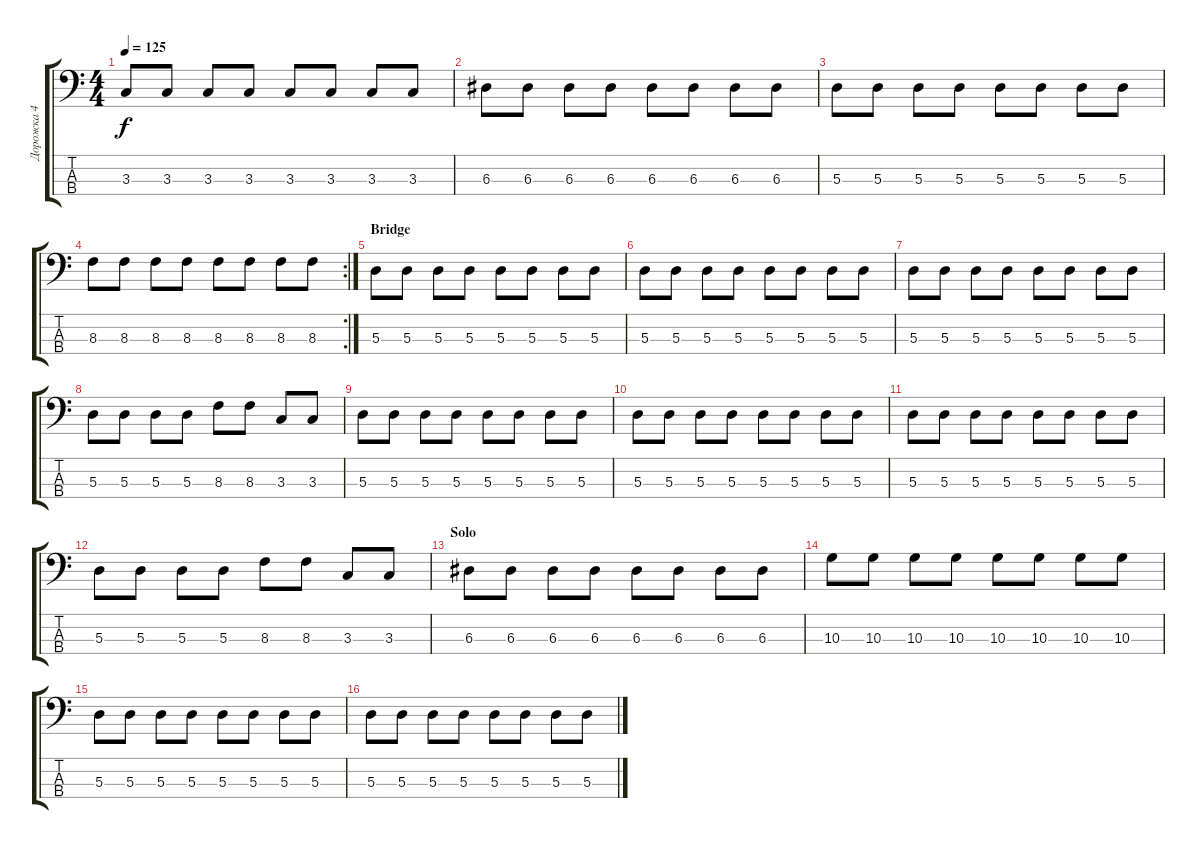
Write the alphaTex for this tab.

\track ("Дорожка 4" "Дорожка 4") {instrument electricbasspick}
\staff {score tabs}
\tuning (G2 D2 A1 E1) {hide}
\ts (4 4)
\tempo 125
\clef f4
\ks c
3.3.8{dy f} 3.3.8 3.3.8 3.3.8 3.3.8 3.3.8 3.3.8 3.3.8 |
6.3.8 6.3.8 6.3.8 6.3.8 6.3.8 6.3.8 6.3.8 6.3.8 |
5.3.8 5.3.8 5.3.8 5.3.8 5.3.8 5.3.8 5.3.8 5.3.8 |
\rc 2
8.3.8 8.3.8 8.3.8 8.3.8 8.3.8 8.3.8 8.3.8 8.3.8 |
\section ("" "Bridge")
5.3.8 5.3.8 5.3.8 5.3.8 5.3.8 5.3.8 5.3.8 5.3.8 |
5.3.8 5.3.8 5.3.8 5.3.8 5.3.8 5.3.8 5.3.8 5.3.8 |
5.3.8 5.3.8 5.3.8 5.3.8 5.3.8 5.3.8 5.3.8 5.3.8 |
5.3.8 5.3.8 5.3.8 5.3.8 8.3.8 8.3.8 3.3.8 3.3.8 |
5.3.8 5.3.8 5.3.8 5.3.8 5.3.8 5.3.8 5.3.8 5.3.8 |
5.3.8 5.3.8 5.3.8 5.3.8 5.3.8 5.3.8 5.3.8 5.3.8 |
5.3.8 5.3.8 5.3.8 5.3.8 5.3.8 5.3.8 5.3.8 5.3.8 |
5.3.8 5.3.8 5.3.8 5.3.8 8.3.8 8.3.8 3.3.8 3.3.8 |
\section ("" "Solo")
6.3.8 6.3.8 6.3.8 6.3.8 6.3.8 6.3.8 6.3.8 6.3.8 |
10.3.8 10.3.8 10.3.8 10.3.8 10.3.8 10.3.8 10.3.8 10.3.8 |
5.3.8 5.3.8 5.3.8 5.3.8 5.3.8 5.3.8 5.3.8 5.3.8 |
5.3.8 5.3.8 5.3.8 5.3.8 5.3.8 5.3.8 5.3.8 5.3.8
